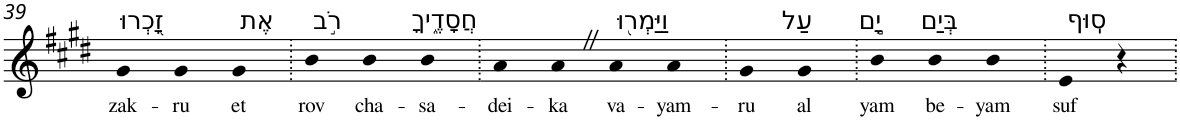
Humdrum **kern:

**kern	**text
*part1	*part1
*staff1	*staff1
*I"Piano	*
*I'Pno	*
!!LO:PB:g=z
*clefG2	*
*k[f#c#g#d#]	*
*E:	*
=39	=39
!LO:TX:a:t=זָ֭כְרוּ	!
!	!LO:LY:b
4g#	zak-
!	!LO:LY:b
4g#	-ru
!LO:TX:a:t=אֶת	!
!	!LO:LY:b
4g#	et
=40.	=40.
!LO:TX:a:t=רֹ֣ב	!
!	!LO:LY:b
4b	rov
!LO:TX:a:t=חֲסָדֶ֑יךָ	!
!	!LO:LY:b
4b	cha-
!	!LO:LY:b
4b	-sa-
=41.	=41.
!	!LO:LY:b
4a	-dei-
!	!LO:LY:b
4aZ	-ka
!LO:TX:a:t=וַיַּמְר֖וּ	!
!	!LO:LY:b
4a	va-
!	!LO:LY:b
4a	-yam-
=42.	=42.
!	!LO:LY:b
4g#	-ru
!LO:TX:a:t=עַל	!
!	!LO:LY:b
4g#	al
=43.	=43.
!LO:TX:a:t=יָ֣ם	!
!	!LO:LY:b
4b	yam
!LO:TX:a:t=בְּיַם	!
!	!LO:LY:b
4b	be-
!	!LO:LY:b
4b	-yam
=44.	=44.
!LO:TX:a:t=סֽוּף	!
!	!LO:LY:b
4e	suf
4r	.
=.	=.
*-	*-
